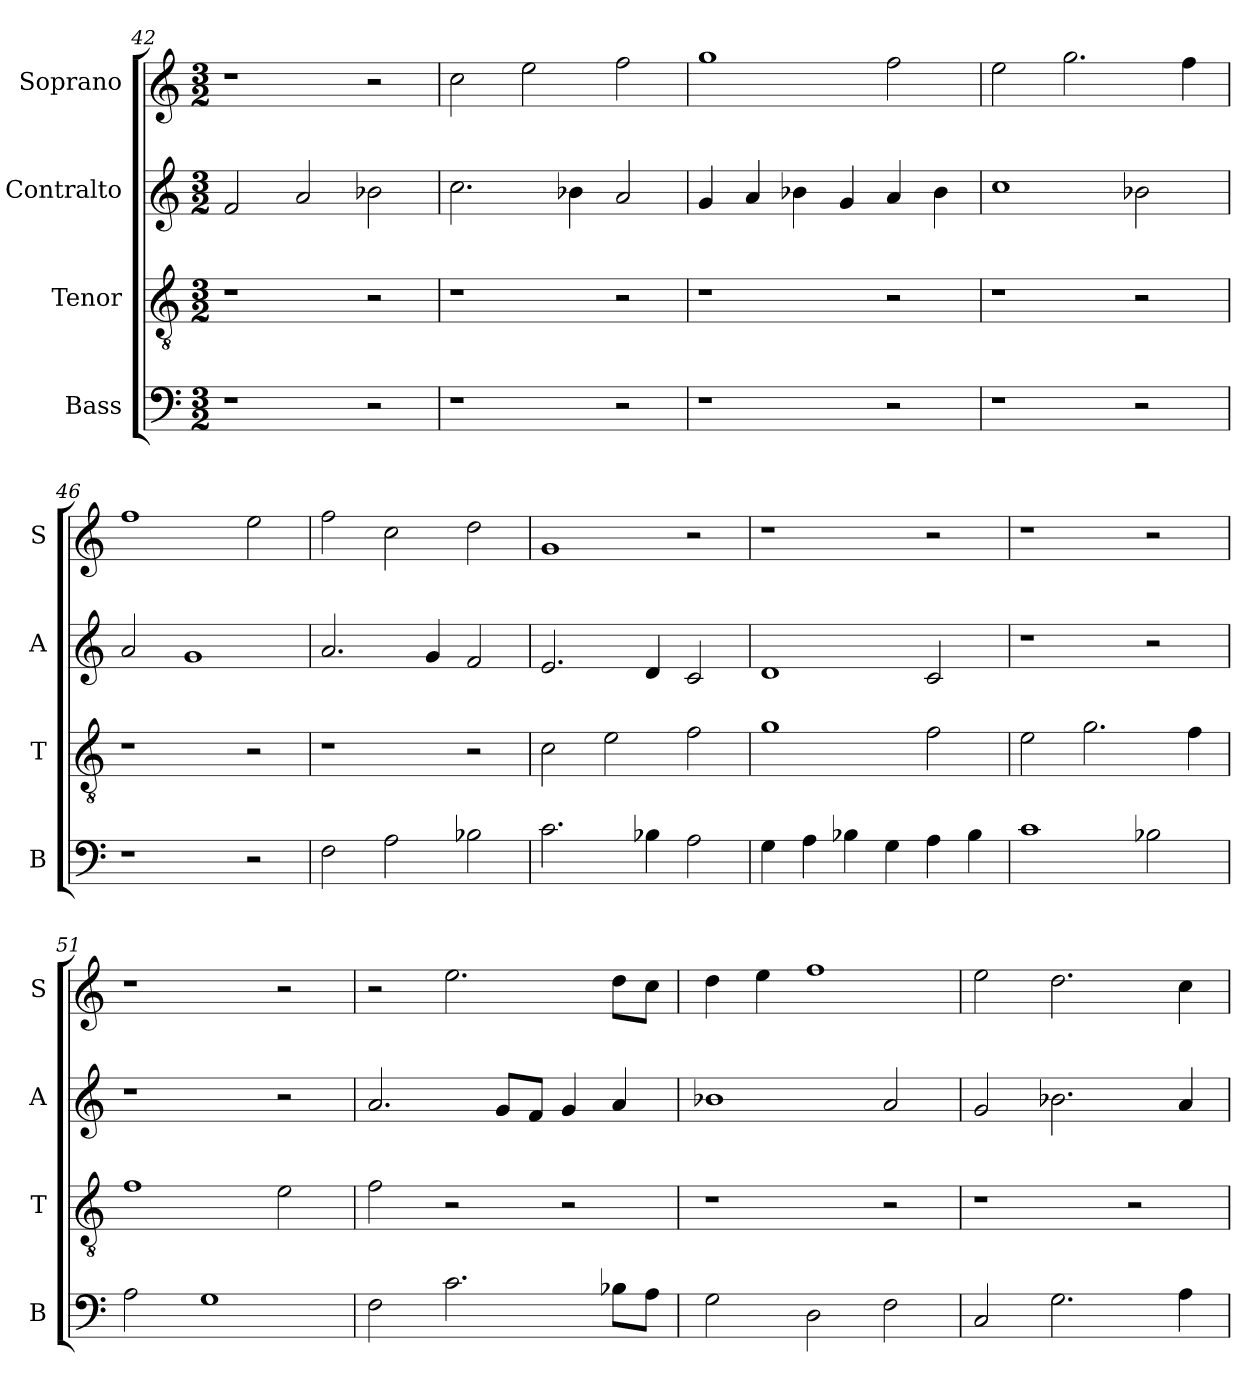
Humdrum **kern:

**kern	**kern	**kern	**kern
*part4	*part3	*part2	*part1
*staff4	*staff3	*staff2	*staff1
*I"Bass	*I"Tenor	*I"Contralto	*I"Soprano
*I'B	*I'T	*I'A	*I'S
*clefF4	*clefGv2	*clefG2	*clefG2
*k[]	*k[]	*k[]	*k[]
*M3/2	*M3/2	*M3/2	*M3/2
=42	=42	=42	=42
1r	1r	2f	1r
.	.	2a	.
2r	2r	2b-X	2r
=43	=43	=43	=43
1r	1r	2.cc	2cc
.	.	.	2ee
.	.	4b-X	.
2r	2r	2a	2ff
=44	=44	=44	=44
1r	1r	4g	1gg
.	.	4a	.
.	.	4b-X	.
.	.	4g	.
2r	2r	4a	2ff
.	.	4b-	.
=45	=45	=45	=45
1r	1r	1cc	2ee
.	.	.	2.gg
2r	2r	2b-X	.
.	.	.	4ff
=46	=46	=46	=46
1r	1r	2a	1ff
.	.	1g	.
2r	2r	.	2ee
=47	=47	=47	=47
2F	1r	2.a	2ff
2A	.	.	2cc
.	.	4g	.
2B-X	2r	2f	2dd
=48	=48	=48	=48
2.c	2c	2.e	1g
.	2e	.	.
4B-X	.	4d	.
2A	2f	2c	2r
=49	=49	=49	=49
4G	1g	1d	1r
4A	.	.	.
4B-X	.	.	.
4G	.	.	.
4A	2f	2c	2r
4B-	.	.	.
=50	=50	=50	=50
1c	2e	1r	1r
.	2.g	.	.
2B-X	.	2r	2r
.	4f	.	.
=51	=51	=51	=51
2A	1f	1r	1r
1G	.	.	.
.	2e	2r	2r
=52	=52	=52	=52
2F	2f	2.a	2r
2.c	2r	.	2.ee
.	.	8g/L	.
.	.	8f/J	.
.	2r	4g	.
8B-X\L	.	4a	8dd\L
8A\J	.	.	8cc\J
=53	=53	=53	=53
2G	1r	1b-X	4dd
.	.	.	4ee
2D	.	.	1ff
2F	2r	2a	.
=54	=54	=54	=54
2C	1r	2g	2ee
2.G	.	2.b-X	2.dd
.	2r	.	.
4A	.	4a	4cc
=	=	=	=
*-	*-	*-	*-
